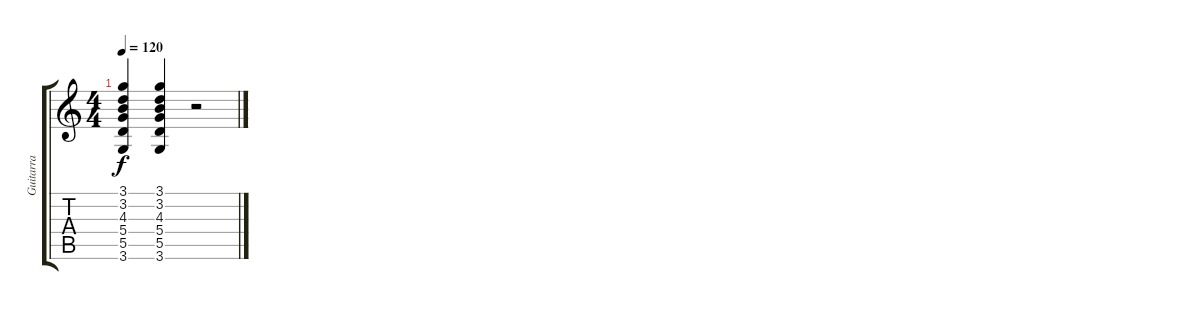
\track ("Guitarra" "Guitarra") {instrument electricguitarclean}
\staff {score tabs}
\tuning (E4 B3 G3 D3 A2 E2) {hide}
\ts (4 4)
\tempo 120
\clef g2
\ks c
(3.1 3.2 4.3 5.4 5.5 3.6).4{dy f} (3.1 3.2 4.3 5.4 5.5 3.6).4 r.2
